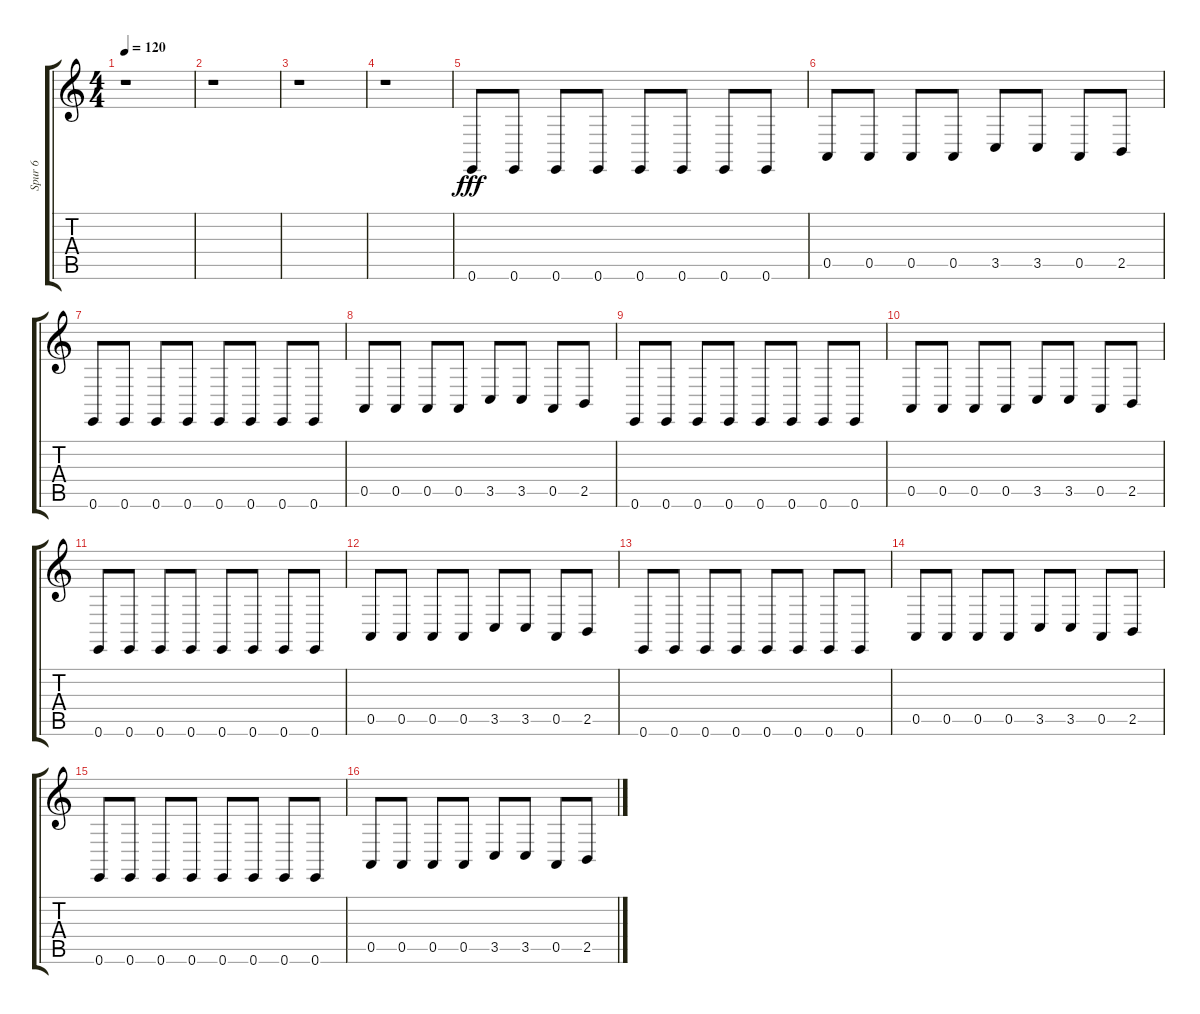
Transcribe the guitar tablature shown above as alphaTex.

\track ("Spur 6" "Spur 6") {instrument percussiveorgan}
\staff {score tabs}
\tuning (E4 B3 G3 D3 A2 E2) {hide}
\ts (4 4)
\tempo 120
\clef g2
\ks c
r.1{dy fff instrument percussiveorgan} |
r.1 |
r.1 |
r.1 |
0.6.8 0.6.8 0.6.8 0.6.8 0.6.8 0.6.8 0.6.8 0.6.8 |
0.5.8 0.5.8 0.5.8 0.5.8 3.5.8 3.5.8 0.5.8 2.5.8 |
0.6.8 0.6.8 0.6.8 0.6.8 0.6.8 0.6.8 0.6.8 0.6.8 |
0.5.8 0.5.8 0.5.8 0.5.8 3.5.8 3.5.8 0.5.8 2.5.8 |
0.6.8 0.6.8 0.6.8 0.6.8 0.6.8 0.6.8 0.6.8 0.6.8 |
0.5.8 0.5.8 0.5.8 0.5.8 3.5.8 3.5.8 0.5.8 2.5.8 |
0.6.8 0.6.8 0.6.8 0.6.8 0.6.8 0.6.8 0.6.8 0.6.8 |
0.5.8 0.5.8 0.5.8 0.5.8 3.5.8 3.5.8 0.5.8 2.5.8 |
0.6.8 0.6.8 0.6.8 0.6.8 0.6.8 0.6.8 0.6.8 0.6.8 |
0.5.8 0.5.8 0.5.8 0.5.8 3.5.8 3.5.8 0.5.8 2.5.8 |
0.6.8 0.6.8 0.6.8 0.6.8 0.6.8 0.6.8 0.6.8 0.6.8 |
0.5.8 0.5.8 0.5.8 0.5.8 3.5.8 3.5.8 0.5.8 2.5.8
